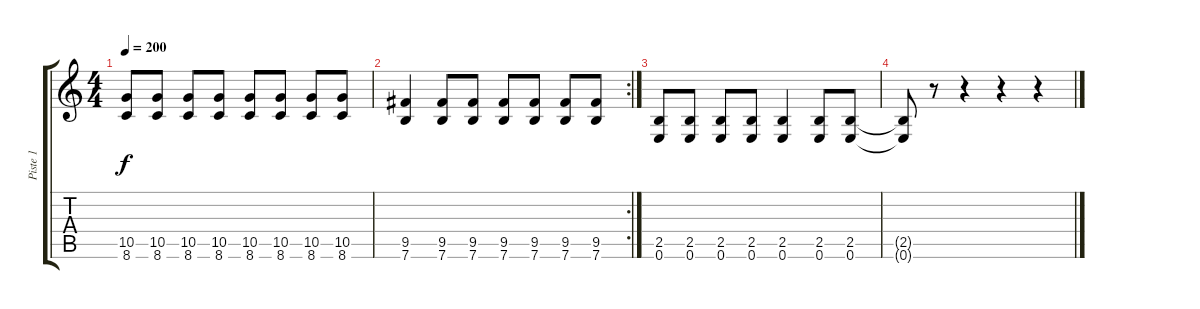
\track ("Piste 1" "Piste 1") {instrument overdrivenguitar}
\staff {score tabs}
\tuning (E4 B3 G3 D3 A2 E2) {hide}
\ts (4 4)
\tempo 200
\clef g2
\ks c
(10.5 8.6).8{dy f} (10.5 8.6).8 (10.5 8.6).8 (10.5 8.6).8 (10.5 8.6).8 (10.5 8.6).8 (10.5 8.6).8 (10.5 8.6).8 |
\rc 2
(9.5 7.6).4 (9.5 7.6).8 (9.5 7.6).8 (9.5 7.6).8 (9.5 7.6).8 (9.5 7.6).8 (9.5 7.6).8 |
(2.5 0.6).8 (2.5 0.6).8 (2.5 0.6).8 (2.5 0.6).8 (2.5 0.6).4 (2.5 0.6).8 (2.5 0.6).8 |
(2.5{t} 0.6{t}).8 r.8 r.4 r.4 r.4
